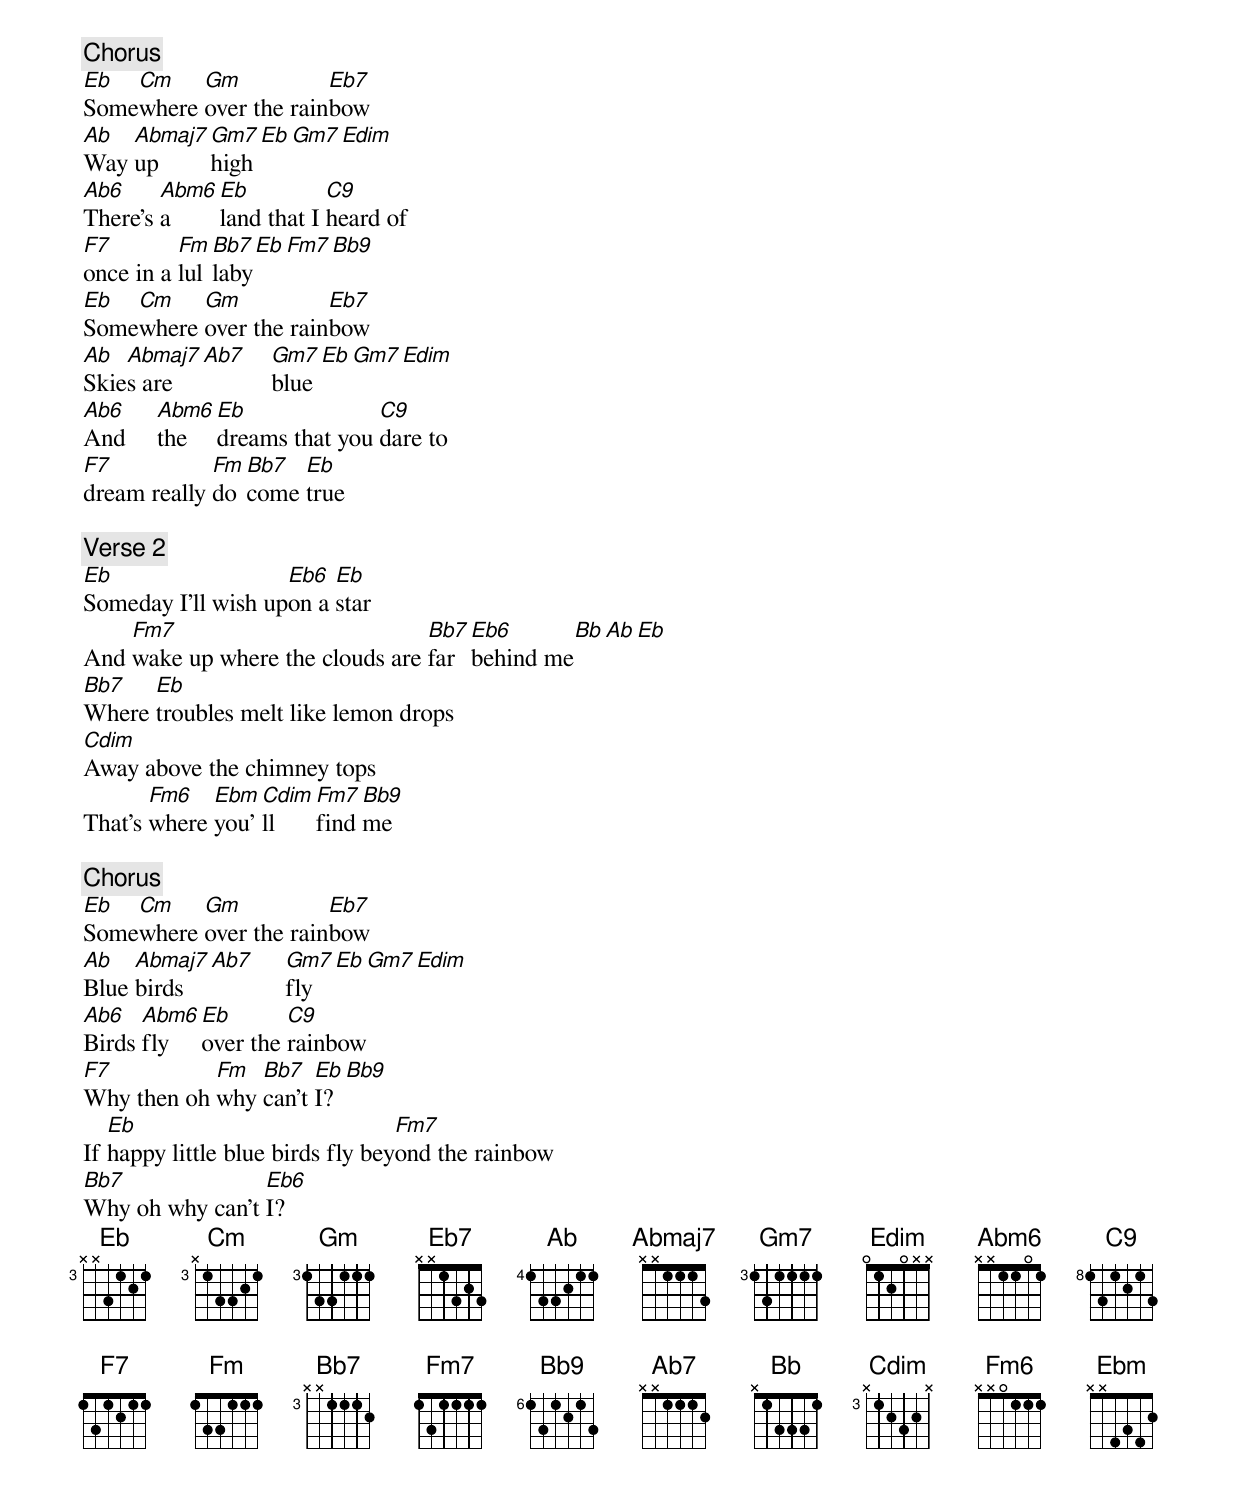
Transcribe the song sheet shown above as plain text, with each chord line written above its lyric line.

[Chorus]
Eb  Cm    Gm           Eb7
Somewhere over the rainbow
Ab  Abmaj7  Gm7  Eb Gm7 Edim
Way up      high
Ab6     Abm6 Eb          C9
There's a    land that I heard of
F7        Fm Bb7 Eb  Fm7 Bb9
once in a lullaby
Eb  Cm    Gm           Eb7
Somewhere over the rainbow
Ab  Abmaj7 Ab7 Gm7  Eb Gm7 Edim
Skies are      blue
Ab6     Abm6 Eb              C9
And     the  dreams that you dare to
F7           Fm Bb7  Eb
dream really do come true

[Verse 2]
Eb                  Eb6  Eb
Someday I'll wish upon a star
    Fm7                          Bb7 Eb6      Bb Ab Eb
And wake up where the clouds are far behind me
Bb7   Eb
Where troubles melt like lemon drops
Cdim
Away above the chimney tops
       Fm6   Ebm Cdim  Fm7  Bb9
That's where you'll    find me

[Chorus]
Eb  Cm    Gm           Eb7
Somewhere over the rainbow
Ab   Abmaj7 Ab7  Gm7 Eb Gm7 Edim
Blue birds       fly
Ab6   Abm6 Eb       C9
Birds fly  over the rainbow
F7          Fm  Bb7   Eb  Bb9
Why then oh why can't I?
   Eb                             Fm7
If happy little blue birds fly beyond the rainbow
Bb7              Eb6
Why oh why can't I?
